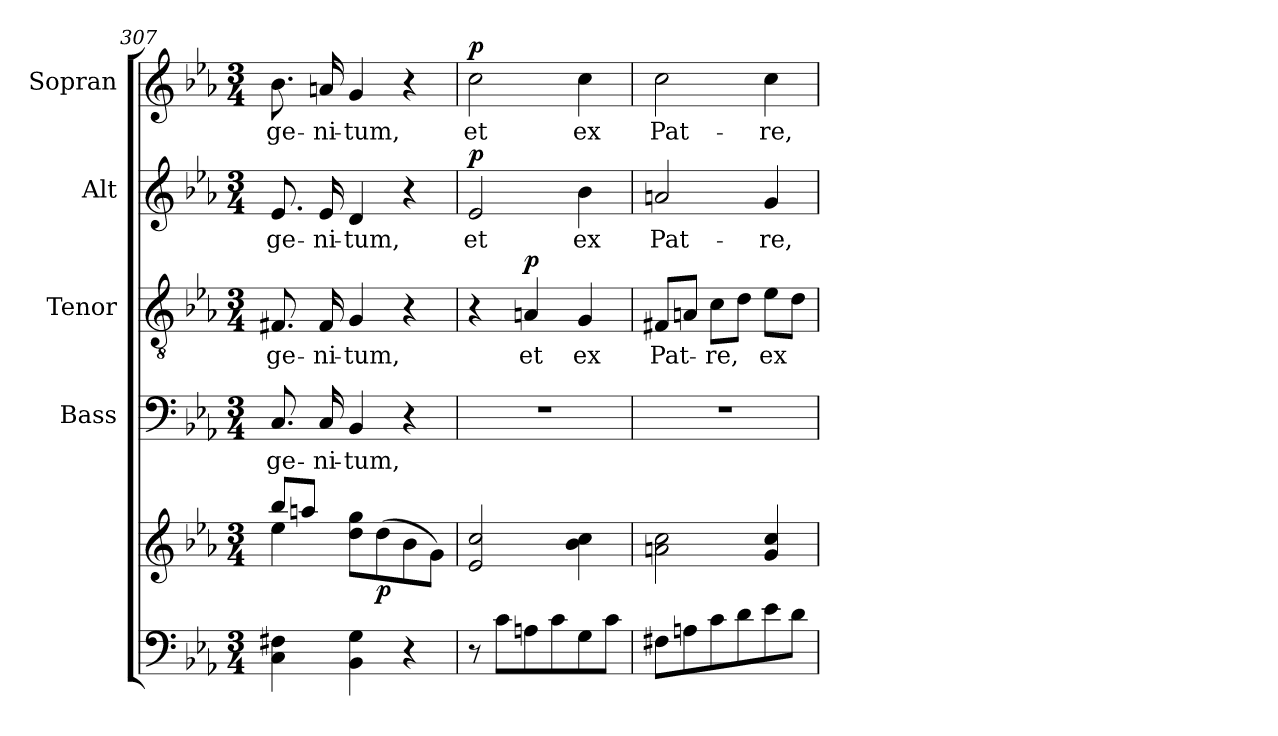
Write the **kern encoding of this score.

**kern	**kern	**dynam	**kern	**text	**kern	**text	**dynam	**kern	**text	**dynam	**kern	**text	**dynam
*part5	*part5	*part5	*part4	*part4	*part3	*part3	*part3	*part2	*part2	*part2	*part1	*part1	*part1
*staff6	*staff5	*staff5/6	*staff4	*staff4	*staff3	*staff3	*staff3	*staff2	*staff2	*staff2	*staff1	*staff1	*staff1
*	*	*	*I"Bass	*	*I"Tenor	*	*	*I"Alt	*	*	*I"Sopran	*	*
*	*	*	*I'B.	*	*I'T.	*	*	*I'A.	*	*	*I'S.	*	*
*clefF4	*clefG2	*	*clefF4	*	*clefGv2	*	*	*clefG2	*	*	*clefG2	*	*
*k[b-e-a-]	*k[b-e-a-]	*	*k[b-e-a-]	*	*k[b-e-a-]	*	*	*k[b-e-a-]	*	*	*k[b-e-a-]	*	*
*E-:	*E-:	*	*E-:	*	*E-:	*	*	*E-:	*	*	*E-:	*	*
*M3/4	*M3/4	*	*M3/4	*	*M3/4	*	*	*M3/4	*	*	*M3/4	*	*
=307	=307	=307	=307	=307	=307	=307	=307	=307	=307	=307	=307	=307	=307
*	*^	*	*	*	*	*	*	*	*	*	*	*	*
!	!	!	!	!	!LO:LY:b	!	!LO:LY:b	!	!	!LO:LY:b	!	!	!LO:LY:b	!
4C\ 4F#X\	8bb-/L	4ee-\	.	8.C/	-ge-	8.F#X/	-ge-	.	8.e-/	-ge-	.	8.b-\	-ge-	.
.	8aan/J	.	.	.	.	.	.	.	.	.	.	.	.	.
!	!	!	!	!	!LO:LY:b	!	!LO:LY:b	!	!	!LO:LY:b	!	!	!LO:LY:b	!
.	.	.	.	16C/	-ni-	16F#/	-ni-	.	16e-/	-ni-	.	16an/	-ni-	.
!	!	!	!	!	!LO:LY:b	!	!LO:LY:b	!	!	!LO:LY:b	!	!	!LO:LY:b	!
4BB-\ 4G\	2ryy	8dd\ 8gg\L	.	4BB-/	-tum,	4G/	-tum,	.	4d/	-tum,	.	4g/	-tum,	.
!	!	!	!LO:DY:b	!	!	!	!	!	!	!	!	!	!	!
.	.	(>8dd\	p	.	.	.	.	.	.	.	.	.	.	.
4r	.	8b-\	.	4r	.	4r	.	.	4r	.	.	4r	.	.
.	.	8g\J)	.	.	.	.	.	.	.	.	.	.	.	.
=308	=308	=308	=308	=308	=308	=308	=308	=308	=308	=308	=308	=308	=308	=308
!	!	!	!	!	!	!	!	!	!	!LO:LY:b	!LO:DY:a	!	!LO:LY:b	!LO:DY:a
*	*v	*v	*	*	*	*	*	*	*	*	*	*	*	*
8r	2e-/ 2cc/	.	2.r	.	4r	.	.	2e-/	et	p	2cc\	et	p
8c\L	.	.	.	.	.	.	.	.	.	.	.	.	.
!	!	!	!	!	!	!LO:LY:b	!LO:DY:a	!	!	!	!	!	!
8An\	.	.	.	.	4An/	et	p	.	.	.	.	.	.
8c\	.	.	.	.	.	.	.	.	.	.	.	.	.
!	!	!	!	!	!	!LO:LY:b	!	!	!LO:LY:b	!	!	!LO:LY:b	!
8G\	4b-\ 4cc\	.	.	.	4G/	ex	.	4b-\	ex	.	4cc\	ex	.
8c\J	.	.	.	.	.	.	.	.	.	.	.	.	.
=309	=309	=309	=309	=309	=309	=309	=309	=309	=309	=309	=309	=309	=309
!	!	!	!	!	!	!LO:LY:b	!	!	!LO:LY:b	!	!	!LO:LY:b	!
8F#X\L	2an\ 2cc\	.	2.r	.	8F#X/L	Pat-	.	2an/	Pat-	.	2cc\	Pat-	.
8An\	.	.	.	.	8An/J	.	.	.	.	.	.	.	.
!	!	!	!	!	!	!LO:LY:b	!	!	!	!	!	!	!
8c\	.	.	.	.	8c\L	-re,	.	.	.	.	.	.	.
8d\	.	.	.	.	8d\J	.	.	.	.	.	.	.	.
!	!	!	!	!	!	!LO:LY:b	!	!	!LO:LY:b	!	!	!LO:LY:b	!
8e-\	4g/ 4cc/	.	.	.	8e-\L	ex	.	4g/	-re,	.	4cc\	-re,	.
8d\J	.	.	.	.	8d\J	.	.	.	.	.	.	.	.
=	=	=	=	=	=	=	=	=	=	=	=	=	=
*-	*-	*-	*-	*-	*-	*-	*-	*-	*-	*-	*-	*-	*-
